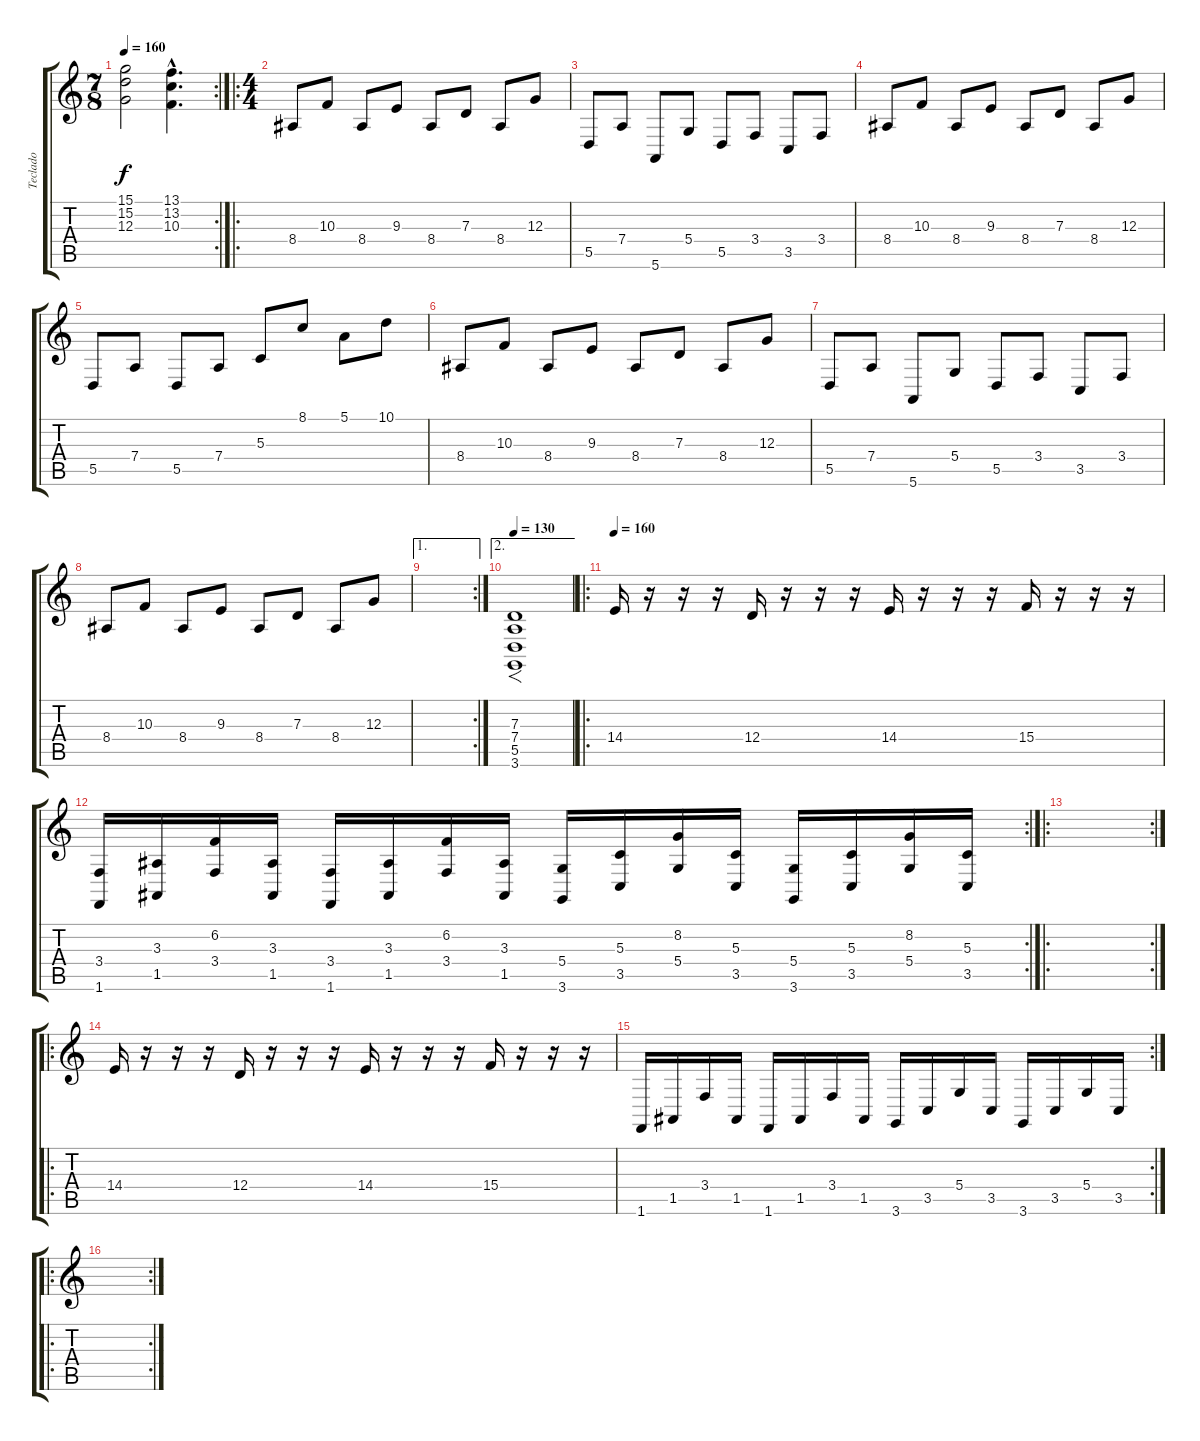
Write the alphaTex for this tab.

\track ("Teclado" "Teclado") {instrument choiraahs}
\staff {score tabs}
\tuning (E4 B3 G3 D3 A2 E2) {hide}
\rc 2
\ts (7 8)
\tempo 160
\clef g2
\ks c
(15.1 15.2 12.3).2{dy f} (13.1{hac} 13.2{hac} 10.3{hac}).4{d} |
\ro
\ts (4 4)
8.4.8{volume 16 instrument pad3polysynth} 10.3.8 8.4.8 9.3.8 8.4.8 7.3.8 8.4.8 12.3.8 |
5.5.8 7.4.8 5.6.8 5.4.8 5.5.8 3.4.8 3.5.8 3.4.8 |
8.4.8{instrument pad3polysynth} 10.3.8 8.4.8 9.3.8 8.4.8 7.3.8 8.4.8 12.3.8 |
5.5.8 7.4.8 5.5.8 7.4.8 5.3.8 8.1.8 5.1.8 10.1.8 |
8.4.8{instrument pad3polysynth} 10.3.8 8.4.8 9.3.8 8.4.8 7.3.8 8.4.8 12.3.8 |
5.5.8 7.4.8 5.6.8 5.4.8 5.5.8 3.4.8 3.5.8 3.4.8 |
8.4.8{instrument pad3polysynth} 10.3.8 8.4.8 9.3.8 8.4.8 7.3.8 8.4.8 12.3.8 |
\ae 1
\rc 2
|
\ae 2
\tempo 130
(7.3 7.4 5.5 3.6).1{f} |
\ro
\tempo 160
14.4.16{instrument harpsichord} r.16 r.16 r.16 12.4.16 r.16 r.16 r.16 14.4.16 r.16 r.16 r.16 15.4.16 r.16 r.16 r.16 |
\rc 2
(3.4 1.6).16 (3.3 1.5).16 (6.2 3.4).16 (3.3 1.5).16 (3.4 1.6).16 (3.3 1.5).16 (6.2 3.4).16 (3.3 1.5).16 (5.4 3.6).16 (5.3 3.5).16 (8.2 5.4).16 (5.3 3.5).16 (5.4 3.6).16 (5.3 3.5).16 (8.2 5.4).16 (5.3 3.5).16 |
\ro
\rc 2
|
\ro
14.4.16{instrument harpsichord} r.16 r.16 r.16 12.4.16 r.16 r.16 r.16 14.4.16 r.16 r.16 r.16 15.4.16 r.16 r.16 r.16 |
\rc 2
1.6.16 1.5.16 3.4.16 1.5.16 1.6.16 1.5.16 3.4.16 1.5.16 3.6.16 3.5.16 5.4.16 3.5.16 3.6.16 3.5.16 5.4.16 3.5.16 |
\ro
\rc 2
